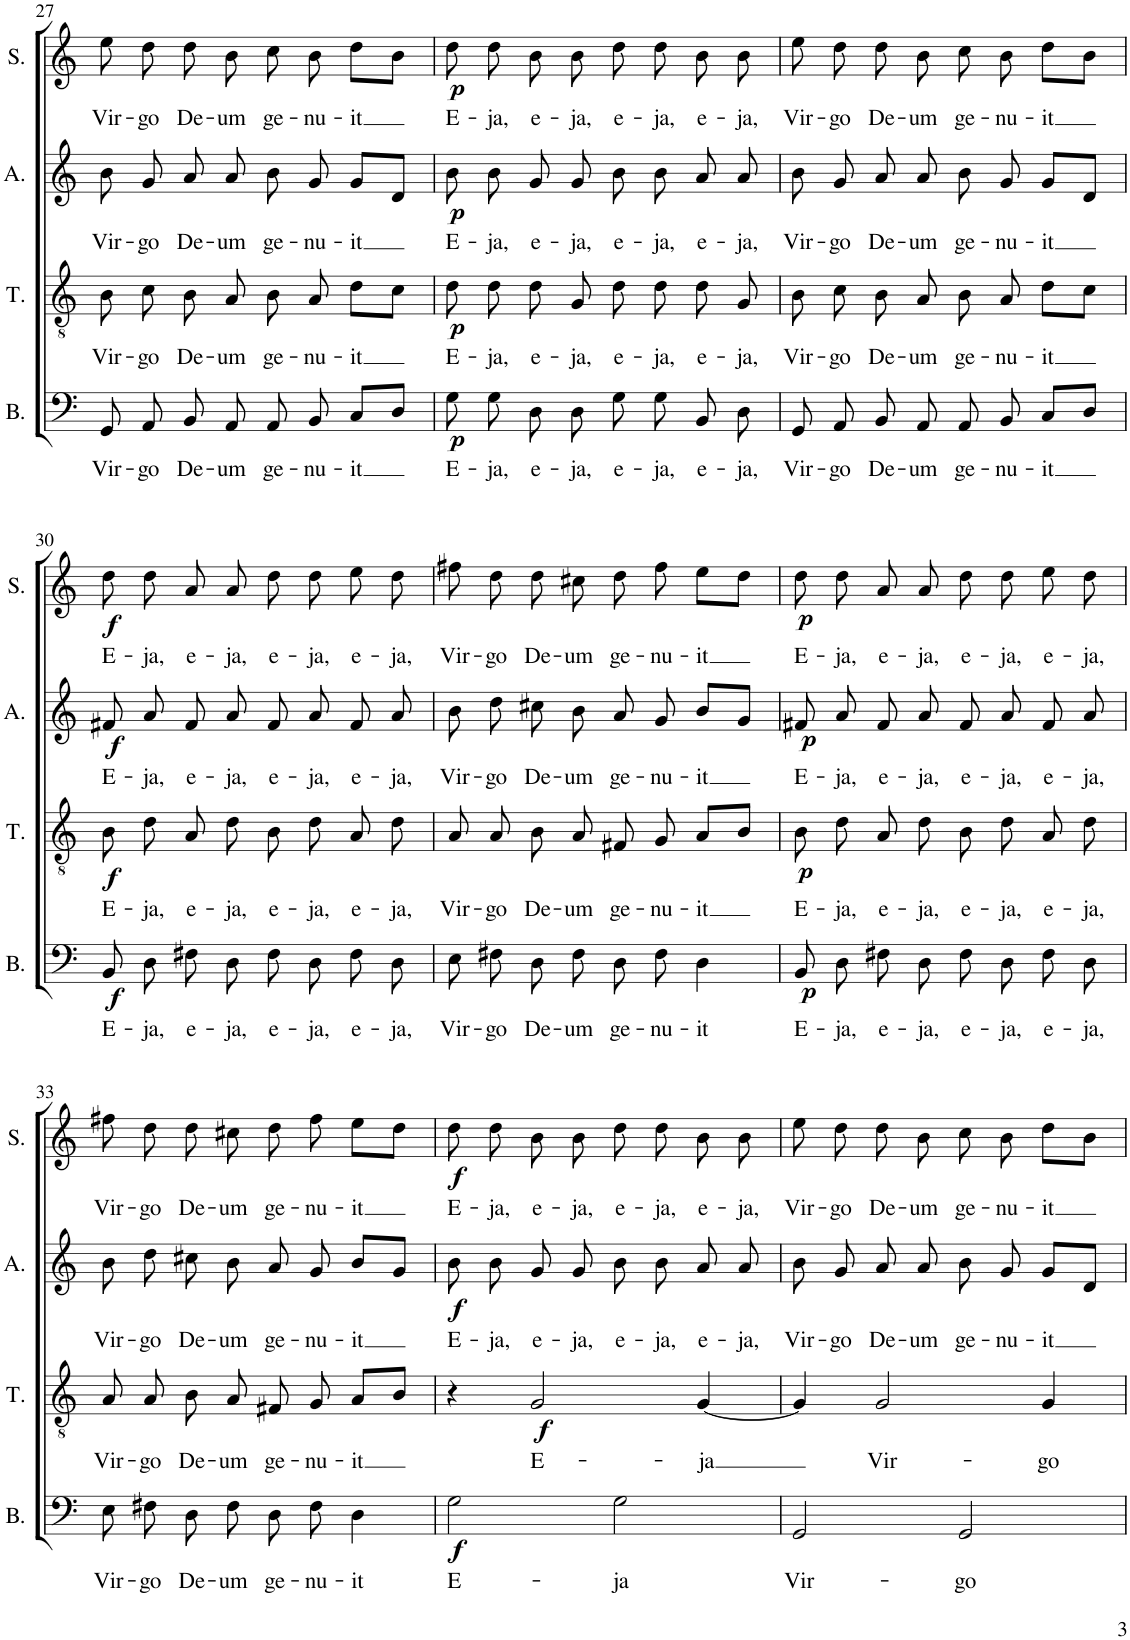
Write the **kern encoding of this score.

**kern	**text	**dynam	**kern	**text	**dynam	**kern	**text	**dynam	**kern	**text	**dynam
*part4	*part4	*part4	*part3	*part3	*part3	*part2	*part2	*part2	*part1	*part1	*part1
*staff4	*staff4	*staff4	*staff3	*staff3	*staff3	*staff2	*staff2	*staff2	*staff1	*staff1	*staff1
*I"Basse	*	*	*I"Ténor	*	*	*I"Alto	*	*	*I"Soprano	*	*
*I'B.	*	*	*I'T.	*	*	*I'A.	*	*	*I'S.	*	*
!!LO:PB:g=z
*clefF4	*	*	*clefGv2	*	*	*clefG2	*	*	*clefG2	*	*
*k[]	*	*	*k[]	*	*	*k[]	*	*	*k[]	*	*
*M4/4	*	*	*M4/4	*	*	*M4/4	*	*	*M4/4	*	*
=27	=27	=27	=27	=27	=27	=27	=27	=27	=27	=27	=27
!	!LO:LY:b	!	!	!LO:LY:b	!	!	!LO:LY:b	!	!	!LO:LY:b	!
8GG/	Vir-	.	8B\	Vir-	.	8b\	Vir-	.	8ee\	Vir-	.
!	!LO:LY:b	!	!	!LO:LY:b	!	!	!LO:LY:b	!	!	!LO:LY:b	!
8AA/	-go	.	8c\	-go	.	8g/	-go	.	8dd\	-go	.
!	!LO:LY:b	!	!	!LO:LY:b	!	!	!LO:LY:b	!	!	!LO:LY:b	!
8BB/	De-	.	8B\	De-	.	8a/	De-	.	8dd\	De-	.
!	!LO:LY:b	!	!	!LO:LY:b	!	!	!LO:LY:b	!	!	!LO:LY:b	!
8AA/	-um	.	8A/	-um	.	8a/	-um	.	8b\	-um	.
!	!LO:LY:b	!	!	!LO:LY:b	!	!	!LO:LY:b	!	!	!LO:LY:b	!
8AA/	ge-	.	8B\	ge-	.	8b\	ge-	.	8cc\	ge-	.
!	!LO:LY:b	!	!	!LO:LY:b	!	!	!LO:LY:b	!	!	!LO:LY:b	!
8BB/	-nu-	.	8A/	-nu-	.	8g/	-nu-	.	8b\	-nu-	.
!	!LO:LY:b	!	!	!LO:LY:b	!	!	!LO:LY:b	!	!	!LO:LY:b	!
8C/L	-it	.	8d\L	-it	.	8g/L	-it	.	8dd\L	-it	.
8D/J	.	.	8c\J	.	.	8d/J	.	.	8b\J	.	.
=28	=28	=28	=28	=28	=28	=28	=28	=28	=28	=28	=28
!	!LO:LY:b	!LO:DY:b	!	!LO:LY:b	!LO:DY:b	!	!LO:LY:b	!LO:DY:b	!	!LO:LY:b	!LO:DY:b
8G\	E-	p	8d\	E-	p	8b\	E-	p	8dd\	E-	p
!	!LO:LY:b	!	!	!LO:LY:b	!	!	!LO:LY:b	!	!	!LO:LY:b	!
8G\	-ja,	.	8d\	-ja,	.	8b\	-ja,	.	8dd\	-ja,	.
!	!LO:LY:b	!	!	!LO:LY:b	!	!	!LO:LY:b	!	!	!LO:LY:b	!
8D\	e-	.	8d\	e-	.	8g/	e-	.	8b\	e-	.
!	!LO:LY:b	!	!	!LO:LY:b	!	!	!LO:LY:b	!	!	!LO:LY:b	!
8D\	-ja,	.	8G/	-ja,	.	8g/	-ja,	.	8b\	-ja,	.
!	!LO:LY:b	!	!	!LO:LY:b	!	!	!LO:LY:b	!	!	!LO:LY:b	!
8G\	e-	.	8d\	e-	.	8b\	e-	.	8dd\	e-	.
!	!LO:LY:b	!	!	!LO:LY:b	!	!	!LO:LY:b	!	!	!LO:LY:b	!
8G\	-ja,	.	8d\	-ja,	.	8b\	-ja,	.	8dd\	-ja,	.
!	!LO:LY:b	!	!	!LO:LY:b	!	!	!LO:LY:b	!	!	!LO:LY:b	!
8BB/	e-	.	8d\	e-	.	8a/	e-	.	8b\	e-	.
!	!LO:LY:b	!	!	!LO:LY:b	!	!	!LO:LY:b	!	!	!LO:LY:b	!
8D\	-ja,	.	8G/	-ja,	.	8a/	-ja,	.	8b\	-ja,	.
=29	=29	=29	=29	=29	=29	=29	=29	=29	=29	=29	=29
!	!LO:LY:b	!	!	!LO:LY:b	!	!	!LO:LY:b	!	!	!LO:LY:b	!
8GG/	Vir-	.	8B\	Vir-	.	8b\	Vir-	.	8ee\	Vir-	.
!	!LO:LY:b	!	!	!LO:LY:b	!	!	!LO:LY:b	!	!	!LO:LY:b	!
8AA/	-go	.	8c\	-go	.	8g/	-go	.	8dd\	-go	.
!	!LO:LY:b	!	!	!LO:LY:b	!	!	!LO:LY:b	!	!	!LO:LY:b	!
8BB/	De-	.	8B\	De-	.	8a/	De-	.	8dd\	De-	.
!	!LO:LY:b	!	!	!LO:LY:b	!	!	!LO:LY:b	!	!	!LO:LY:b	!
8AA/	-um	.	8A/	-um	.	8a/	-um	.	8b\	-um	.
!	!LO:LY:b	!	!	!LO:LY:b	!	!	!LO:LY:b	!	!	!LO:LY:b	!
8AA/	ge-	.	8B\	ge-	.	8b\	ge-	.	8cc\	ge-	.
!	!LO:LY:b	!	!	!LO:LY:b	!	!	!LO:LY:b	!	!	!LO:LY:b	!
8BB/	-nu-	.	8A/	-nu-	.	8g/	-nu-	.	8b\	-nu-	.
!	!LO:LY:b	!	!	!LO:LY:b	!	!	!LO:LY:b	!	!	!LO:LY:b	!
8C/L	-it	.	8d\L	-it	.	8g/L	-it	.	8dd\L	-it	.
8D/J	.	.	8c\J	.	.	8d/J	.	.	8b\J	.	.
!!LO:LB:g=z
=30	=30	=30	=30	=30	=30	=30	=30	=30	=30	=30	=30
!	!LO:LY:b	!LO:DY:b	!	!LO:LY:b	!LO:DY:b	!	!LO:LY:b	!LO:DY:b	!	!LO:LY:b	!LO:DY:b
8BB/	E-	f	8B\	E-	f	8f#X/	E-	f	8dd\	E-	f
!	!LO:LY:b	!	!	!LO:LY:b	!	!	!LO:LY:b	!	!	!LO:LY:b	!
8D\	-ja,	.	8d\	-ja,	.	8a/	-ja,	.	8dd\	-ja,	.
!	!LO:LY:b	!	!	!LO:LY:b	!	!	!LO:LY:b	!	!	!LO:LY:b	!
8F#X\	e-	.	8A/	e-	.	8f#/	e-	.	8a/	e-	.
!	!LO:LY:b	!	!	!LO:LY:b	!	!	!LO:LY:b	!	!	!LO:LY:b	!
8D\	-ja,	.	8d\	-ja,	.	8a/	-ja,	.	8a/	-ja,	.
!	!LO:LY:b	!	!	!LO:LY:b	!	!	!LO:LY:b	!	!	!LO:LY:b	!
8F#\	e-	.	8B\	e-	.	8f#/	e-	.	8dd\	e-	.
!	!LO:LY:b	!	!	!LO:LY:b	!	!	!LO:LY:b	!	!	!LO:LY:b	!
8D\	-ja,	.	8d\	-ja,	.	8a/	-ja,	.	8dd\	-ja,	.
!	!LO:LY:b	!	!	!LO:LY:b	!	!	!LO:LY:b	!	!	!LO:LY:b	!
8F#\	e-	.	8A/	e-	.	8f#/	e-	.	8ee\	e-	.
!	!LO:LY:b	!	!	!LO:LY:b	!	!	!LO:LY:b	!	!	!LO:LY:b	!
8D\	-ja,	.	8d\	-ja,	.	8a/	-ja,	.	8dd\	-ja,	.
=31	=31	=31	=31	=31	=31	=31	=31	=31	=31	=31	=31
!	!LO:LY:b	!	!	!LO:LY:b	!	!	!LO:LY:b	!	!	!LO:LY:b	!
8E\	Vir-	.	8A/	Vir-	.	8b\	Vir-	.	8ff#X\	Vir-	.
!	!LO:LY:b	!	!	!LO:LY:b	!	!	!LO:LY:b	!	!	!LO:LY:b	!
8F#X\	-go	.	8A/	-go	.	8dd\	-go	.	8dd\	-go	.
!	!LO:LY:b	!	!	!LO:LY:b	!	!	!LO:LY:b	!	!	!LO:LY:b	!
8D\	De-	.	8B\	De-	.	8cc#X\	De-	.	8dd\	De-	.
!	!LO:LY:b	!	!	!LO:LY:b	!	!	!LO:LY:b	!	!	!LO:LY:b	!
8F#\	-um	.	8A/	-um	.	8b\	-um	.	8cc#X\	-um	.
!	!LO:LY:b	!	!	!LO:LY:b	!	!	!LO:LY:b	!	!	!LO:LY:b	!
8D\	ge-	.	8F#X/	ge-	.	8a/	ge-	.	8dd\	ge-	.
!	!LO:LY:b	!	!	!LO:LY:b	!	!	!LO:LY:b	!	!	!LO:LY:b	!
8F#\	-nu-	.	8G/	-nu-	.	8g/	-nu-	.	8ff#\	-nu-	.
!	!LO:LY:b	!	!	!LO:LY:b	!	!	!LO:LY:b	!	!	!LO:LY:b	!
4D\	-it	.	8A/L	-it	.	8b/L	-it	.	8ee\L	-it	.
.	.	.	8B/J	.	.	8g/J	.	.	8dd\J	.	.
=32	=32	=32	=32	=32	=32	=32	=32	=32	=32	=32	=32
!	!LO:LY:b	!LO:DY:b	!	!LO:LY:b	!LO:DY:b	!	!LO:LY:b	!LO:DY:b	!	!LO:LY:b	!LO:DY:b
8BB/	E-	p	8B\	E-	p	8f#X/	E-	p	8dd\	E-	p
!	!LO:LY:b	!	!	!LO:LY:b	!	!	!LO:LY:b	!	!	!LO:LY:b	!
8D\	-ja,	.	8d\	-ja,	.	8a/	-ja,	.	8dd\	-ja,	.
!	!LO:LY:b	!	!	!LO:LY:b	!	!	!LO:LY:b	!	!	!LO:LY:b	!
8F#X\	e-	.	8A/	e-	.	8f#/	e-	.	8a/	e-	.
!	!LO:LY:b	!	!	!LO:LY:b	!	!	!LO:LY:b	!	!	!LO:LY:b	!
8D\	-ja,	.	8d\	-ja,	.	8a/	-ja,	.	8a/	-ja,	.
!	!LO:LY:b	!	!	!LO:LY:b	!	!	!LO:LY:b	!	!	!LO:LY:b	!
8F#\	e-	.	8B\	e-	.	8f#/	e-	.	8dd\	e-	.
!	!LO:LY:b	!	!	!LO:LY:b	!	!	!LO:LY:b	!	!	!LO:LY:b	!
8D\	-ja,	.	8d\	-ja,	.	8a/	-ja,	.	8dd\	-ja,	.
!	!LO:LY:b	!	!	!LO:LY:b	!	!	!LO:LY:b	!	!	!LO:LY:b	!
8F#\	e-	.	8A/	e-	.	8f#/	e-	.	8ee\	e-	.
!	!LO:LY:b	!	!	!LO:LY:b	!	!	!LO:LY:b	!	!	!LO:LY:b	!
8D\	-ja,	.	8d\	-ja,	.	8a/	-ja,	.	8dd\	-ja,	.
!!LO:LB:g=z
=33	=33	=33	=33	=33	=33	=33	=33	=33	=33	=33	=33
!	!LO:LY:b	!	!	!LO:LY:b	!	!	!LO:LY:b	!	!	!LO:LY:b	!
8E\	Vir-	.	8A/	Vir-	.	8b\	Vir-	.	8ff#X\	Vir-	.
!	!LO:LY:b	!	!	!LO:LY:b	!	!	!LO:LY:b	!	!	!LO:LY:b	!
8F#X\	-go	.	8A/	-go	.	8dd\	-go	.	8dd\	-go	.
!	!LO:LY:b	!	!	!LO:LY:b	!	!	!LO:LY:b	!	!	!LO:LY:b	!
8D\	De-	.	8B\	De-	.	8cc#X\	De-	.	8dd\	De-	.
!	!LO:LY:b	!	!	!LO:LY:b	!	!	!LO:LY:b	!	!	!LO:LY:b	!
8F#\	-um	.	8A/	-um	.	8b\	-um	.	8cc#X\	-um	.
!	!LO:LY:b	!	!	!LO:LY:b	!	!	!LO:LY:b	!	!	!LO:LY:b	!
8D\	ge-	.	8F#X/	ge-	.	8a/	ge-	.	8dd\	ge-	.
!	!LO:LY:b	!	!	!LO:LY:b	!	!	!LO:LY:b	!	!	!LO:LY:b	!
8F#\	-nu-	.	8G/	-nu-	.	8g/	-nu-	.	8ff#\	-nu-	.
!	!LO:LY:b	!	!	!LO:LY:b	!	!	!LO:LY:b	!	!	!LO:LY:b	!
4D\	-it	.	8A/L	-it	.	8b/L	-it	.	8ee\L	-it	.
.	.	.	8B/J	.	.	8g/J	.	.	8dd\J	.	.
=34	=34	=34	=34	=34	=34	=34	=34	=34	=34	=34	=34
!	!LO:LY:b	!LO:DY:b	!	!	!	!	!LO:LY:b	!LO:DY:b	!	!LO:LY:b	!LO:DY:b
2G\	E-	f	4r	.	.	8b\	E-	f	8dd\	E-	f
!	!	!	!	!	!	!	!LO:LY:b	!	!	!LO:LY:b	!
.	.	.	.	.	.	8b\	-ja,	.	8dd\	-ja,	.
!	!	!	!	!LO:LY:b	!LO:DY:b	!	!LO:LY:b	!	!	!LO:LY:b	!
.	.	.	2G/	E-	f	8g/	e-	.	8b\	e-	.
!	!	!	!	!	!	!	!LO:LY:b	!	!	!LO:LY:b	!
.	.	.	.	.	.	8g/	-ja,	.	8b\	-ja,	.
!	!LO:LY:b	!	!	!	!	!	!LO:LY:b	!	!	!LO:LY:b	!
2G\	-ja	.	.	.	.	8b\	e-	.	8dd\	e-	.
!	!	!	!	!	!	!	!LO:LY:b	!	!	!LO:LY:b	!
.	.	.	.	.	.	8b\	-ja,	.	8dd\	-ja,	.
!	!	!	!	!LO:LY:b	!	!	!LO:LY:b	!	!	!LO:LY:b	!
.	.	.	[4G/	-ja	.	8a/	e-	.	8b\	e-	.
!	!	!	!	!	!	!	!LO:LY:b	!	!	!LO:LY:b	!
.	.	.	.	.	.	8a/	-ja,	.	8b\	-ja,	.
=35	=35	=35	=35	=35	=35	=35	=35	=35	=35	=35	=35
!	!LO:LY:b	!	!	!	!	!	!LO:LY:b	!	!	!LO:LY:b	!
2GG/	Vir-	.	4G/]	.	.	8b\	Vir-	.	8ee\	Vir-	.
!	!	!	!	!	!	!	!LO:LY:b	!	!	!LO:LY:b	!
.	.	.	.	.	.	8g/	-go	.	8dd\	-go	.
!	!	!	!	!LO:LY:b	!	!	!LO:LY:b	!	!	!LO:LY:b	!
.	.	.	2G/	Vir-	.	8a/	De-	.	8dd\	De-	.
!	!	!	!	!	!	!	!LO:LY:b	!	!	!LO:LY:b	!
.	.	.	.	.	.	8a/	-um	.	8b\	-um	.
!	!LO:LY:b	!	!	!	!	!	!LO:LY:b	!	!	!LO:LY:b	!
2GG/	-go	.	.	.	.	8b\	ge-	.	8cc\	ge-	.
!	!	!	!	!	!	!	!LO:LY:b	!	!	!LO:LY:b	!
.	.	.	.	.	.	8g/	-nu-	.	8b\	-nu-	.
!	!	!	!	!LO:LY:b	!	!	!LO:LY:b	!	!	!LO:LY:b	!
.	.	.	4G/	-go	.	8g/L	-it	.	8dd\L	-it	.
.	.	.	.	.	.	8d/J	.	.	8b\J	.	.
=	=	=	=	=	=	=	=	=	=	=	=
*-	*-	*-	*-	*-	*-	*-	*-	*-	*-	*-	*-
